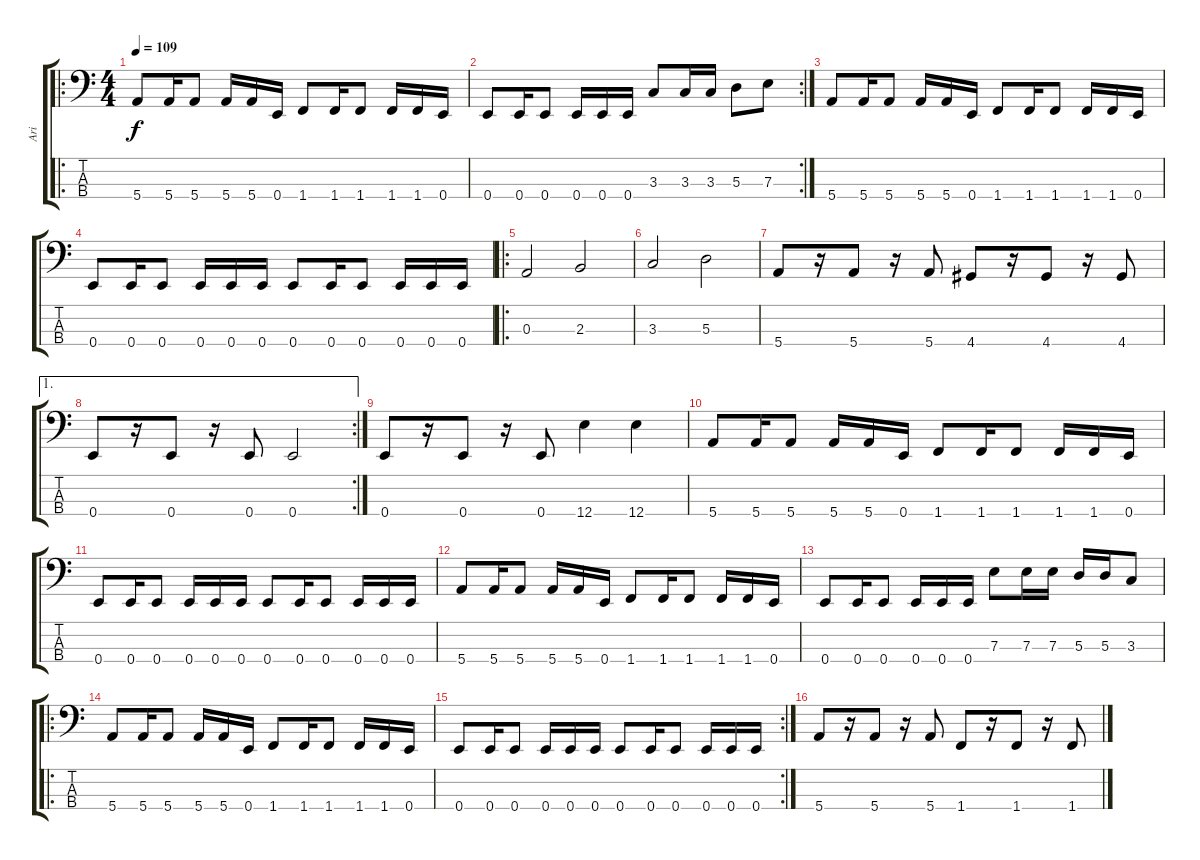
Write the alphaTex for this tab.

\track ("Ari" "Ari") {instrument electricbassfinger}
\staff {score tabs}
\tuning (G2 D2 A1 E1) {hide}
\ro
\ts (4 4)
\tempo 109
\clef f4
\ks c
5.4.8{dy f} 5.4.16 5.4.8 5.4.16 5.4.16 0.4.16 1.4.8 1.4.16 1.4.8 1.4.16 1.4.16 0.4.16 |
\rc 2
0.4.8 0.4.16 0.4.8 0.4.16 0.4.16 0.4.16 3.3.8 3.3.16 3.3.16 5.3.8 7.3.8 |
5.4.8 5.4.16 5.4.8 5.4.16 5.4.16 0.4.16 1.4.8 1.4.16 1.4.8 1.4.16 1.4.16 0.4.16 |
0.4.8 0.4.16 0.4.8 0.4.16 0.4.16 0.4.16 0.4.8 0.4.16 0.4.8 0.4.16 0.4.16 0.4.16 |
\ro
0.3.2 2.3.2 |
3.3.2 5.3.2 |
5.4.8 r.16 5.4.8 r.16 5.4.8 4.4.8 r.16 4.4.8 r.16 4.4.8 |
\ae 1
\rc 2
0.4.8 r.16 0.4.8 r.16 0.4.8 0.4.2 |
0.4.8 r.16 0.4.8 r.16 0.4.8 12.4.4 12.4.4 |
5.4.8 5.4.16 5.4.8 5.4.16 5.4.16 0.4.16 1.4.8 1.4.16 1.4.8 1.4.16 1.4.16 0.4.16 |
0.4.8 0.4.16 0.4.8 0.4.16 0.4.16 0.4.16 0.4.8 0.4.16 0.4.8 0.4.16 0.4.16 0.4.16 |
5.4.8 5.4.16 5.4.8 5.4.16 5.4.16 0.4.16 1.4.8 1.4.16 1.4.8 1.4.16 1.4.16 0.4.16 |
0.4.8 0.4.16 0.4.8 0.4.16 0.4.16 0.4.16 7.3.8 7.3.16 7.3.16 5.3.16 5.3.16 3.3.8 |
\ro
5.4.8 5.4.16 5.4.8 5.4.16 5.4.16 0.4.16 1.4.8 1.4.16 1.4.8 1.4.16 1.4.16 0.4.16 |
\rc 2
0.4.8 0.4.16 0.4.8 0.4.16 0.4.16 0.4.16 0.4.8 0.4.16 0.4.8 0.4.16 0.4.16 0.4.16 |
5.4.8 r.16 5.4.8 r.16 5.4.8 1.4.8 r.16 1.4.8 r.16 1.4.8
